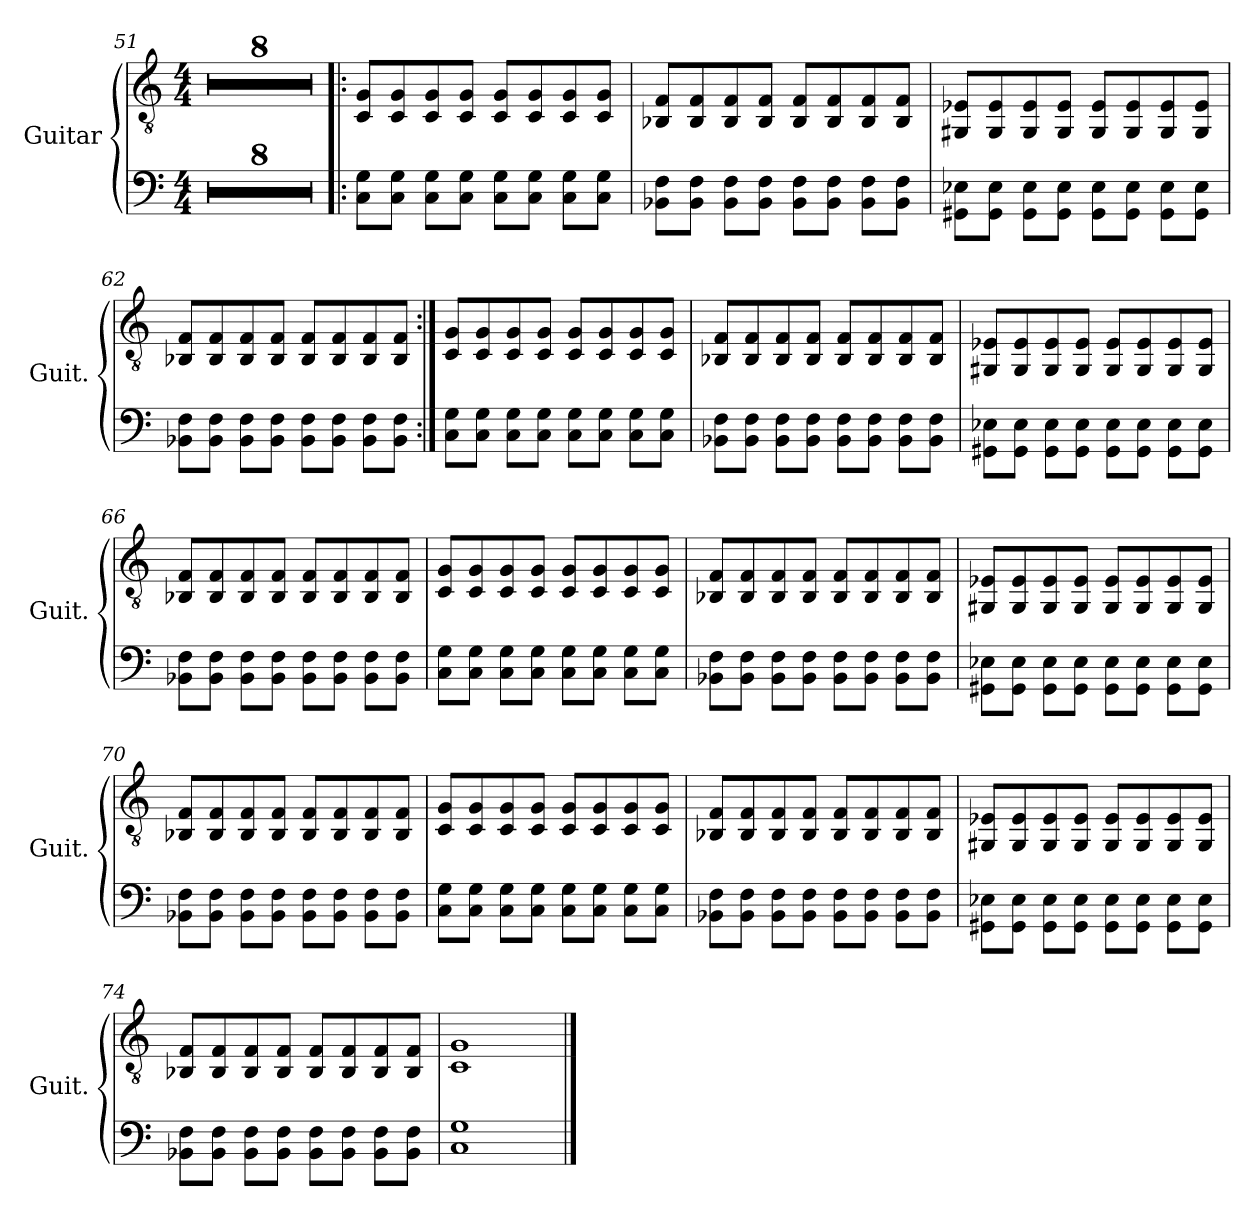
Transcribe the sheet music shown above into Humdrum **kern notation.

**kern	**kern
*part1	*part1
*staff2	*staff1
*I"Guitar	*
*I'Guit.	*
!!LO:LB:g=z
*	*clefGv2
*k[]	*k[]
*M4/4	*M4/4
=51	=51
1r	1r
=52	=52
1r	1r
=53	=53
1r	1r
=54	=54
1r	1r
=55	=55
1r	1r
=56	=56
1r	1r
=57	=57
1r	1r
=58	=58
1r	1r
!!LO:PB:g=z
=59!|:	=59!|:
8C\ 8G\L	8C/ 8G/L
8C\ 8G\J	8C/ 8G/
8C\ 8G\L	8C/ 8G/
8C\ 8G\J	8C/ 8G/J
8C\ 8G\L	8C/ 8G/L
8C\ 8G\J	8C/ 8G/
8C\ 8G\L	8C/ 8G/
8C\ 8G\J	8C/ 8G/J
=60	=60
8BB-X\ 8F\L	8BB-X/ 8F/L
8BB-\ 8F\J	8BB-/ 8F/
8BB-\ 8F\L	8BB-/ 8F/
8BB-\ 8F\J	8BB-/ 8F/J
8BB-\ 8F\L	8BB-/ 8F/L
8BB-\ 8F\J	8BB-/ 8F/
8BB-\ 8F\L	8BB-/ 8F/
8BB-\ 8F\J	8BB-/ 8F/J
=61	=61
8GG#X\ 8E-X\L	8GG#X/ 8E-X/L
8GG#\ 8E-\J	8GG#/ 8E-/
8GG#\ 8E-\L	8GG#/ 8E-/
8GG#\ 8E-\J	8GG#/ 8E-/J
8GG#\ 8E-\L	8GG#/ 8E-/L
8GG#\ 8E-\J	8GG#/ 8E-/
8GG#\ 8E-\L	8GG#/ 8E-/
8GG#\ 8E-\J	8GG#/ 8E-/J
!!LO:LB:g=z
=62	=62
8BB-X\ 8F\L	8BB-X/ 8F/L
8BB-\ 8F\J	8BB-/ 8F/
8BB-\ 8F\L	8BB-/ 8F/
8BB-\ 8F\J	8BB-/ 8F/J
8BB-\ 8F\L	8BB-/ 8F/L
8BB-\ 8F\J	8BB-/ 8F/
8BB-\ 8F\L	8BB-/ 8F/
8BB-\ 8F\J	8BB-/ 8F/J
=63:|!	=63:|!
8C\ 8G\L	8C/ 8G/L
8C\ 8G\J	8C/ 8G/
8C\ 8G\L	8C/ 8G/
8C\ 8G\J	8C/ 8G/J
8C\ 8G\L	8C/ 8G/L
8C\ 8G\J	8C/ 8G/
8C\ 8G\L	8C/ 8G/
8C\ 8G\J	8C/ 8G/J
=64	=64
8BB-X\ 8F\L	8BB-X/ 8F/L
8BB-\ 8F\J	8BB-/ 8F/
8BB-\ 8F\L	8BB-/ 8F/
8BB-\ 8F\J	8BB-/ 8F/J
8BB-\ 8F\L	8BB-/ 8F/L
8BB-\ 8F\J	8BB-/ 8F/
8BB-\ 8F\L	8BB-/ 8F/
8BB-\ 8F\J	8BB-/ 8F/J
!!LO:LB:g=z
=65	=65
8GG#X\ 8E-X\L	8GG#X/ 8E-X/L
8GG#\ 8E-\J	8GG#/ 8E-/
8GG#\ 8E-\L	8GG#/ 8E-/
8GG#\ 8E-\J	8GG#/ 8E-/J
8GG#\ 8E-\L	8GG#/ 8E-/L
8GG#\ 8E-\J	8GG#/ 8E-/
8GG#\ 8E-\L	8GG#/ 8E-/
8GG#\ 8E-\J	8GG#/ 8E-/J
=66	=66
8BB-X\ 8F\L	8BB-X/ 8F/L
8BB-\ 8F\J	8BB-/ 8F/
8BB-\ 8F\L	8BB-/ 8F/
8BB-\ 8F\J	8BB-/ 8F/J
8BB-\ 8F\L	8BB-/ 8F/L
8BB-\ 8F\J	8BB-/ 8F/
8BB-\ 8F\L	8BB-/ 8F/
8BB-\ 8F\J	8BB-/ 8F/J
=67	=67
8C\ 8G\L	8C/ 8G/L
8C\ 8G\J	8C/ 8G/
8C\ 8G\L	8C/ 8G/
8C\ 8G\J	8C/ 8G/J
8C\ 8G\L	8C/ 8G/L
8C\ 8G\J	8C/ 8G/
8C\ 8G\L	8C/ 8G/
8C\ 8G\J	8C/ 8G/J
=68	=68
8BB-X\ 8F\L	8BB-X/ 8F/L
8BB-\ 8F\J	8BB-/ 8F/
8BB-\ 8F\L	8BB-/ 8F/
8BB-\ 8F\J	8BB-/ 8F/J
8BB-\ 8F\L	8BB-/ 8F/L
8BB-\ 8F\J	8BB-/ 8F/
8BB-\ 8F\L	8BB-/ 8F/
8BB-\ 8F\J	8BB-/ 8F/J
!!LO:LB:g=z
=69	=69
8GG#X\ 8E-X\L	8GG#X/ 8E-X/L
8GG#\ 8E-\J	8GG#/ 8E-/
8GG#\ 8E-\L	8GG#/ 8E-/
8GG#\ 8E-\J	8GG#/ 8E-/J
8GG#\ 8E-\L	8GG#/ 8E-/L
8GG#\ 8E-\J	8GG#/ 8E-/
8GG#\ 8E-\L	8GG#/ 8E-/
8GG#\ 8E-\J	8GG#/ 8E-/J
=70	=70
8BB-X\ 8F\L	8BB-X/ 8F/L
8BB-\ 8F\J	8BB-/ 8F/
8BB-\ 8F\L	8BB-/ 8F/
8BB-\ 8F\J	8BB-/ 8F/J
8BB-\ 8F\L	8BB-/ 8F/L
8BB-\ 8F\J	8BB-/ 8F/
8BB-\ 8F\L	8BB-/ 8F/
8BB-\ 8F\J	8BB-/ 8F/J
=71	=71
8C\ 8G\L	8C/ 8G/L
8C\ 8G\J	8C/ 8G/
8C\ 8G\L	8C/ 8G/
8C\ 8G\J	8C/ 8G/J
8C\ 8G\L	8C/ 8G/L
8C\ 8G\J	8C/ 8G/
8C\ 8G\L	8C/ 8G/
8C\ 8G\J	8C/ 8G/J
=72	=72
8BB-X\ 8F\L	8BB-X/ 8F/L
8BB-\ 8F\J	8BB-/ 8F/
8BB-\ 8F\L	8BB-/ 8F/
8BB-\ 8F\J	8BB-/ 8F/J
8BB-\ 8F\L	8BB-/ 8F/L
8BB-\ 8F\J	8BB-/ 8F/
8BB-\ 8F\L	8BB-/ 8F/
8BB-\ 8F\J	8BB-/ 8F/J
!!LO:LB:g=z
=73	=73
8GG#X\ 8E-X\L	8GG#X/ 8E-X/L
8GG#\ 8E-\J	8GG#/ 8E-/
8GG#\ 8E-\L	8GG#/ 8E-/
8GG#\ 8E-\J	8GG#/ 8E-/J
8GG#\ 8E-\L	8GG#/ 8E-/L
8GG#\ 8E-\J	8GG#/ 8E-/
8GG#\ 8E-\L	8GG#/ 8E-/
8GG#\ 8E-\J	8GG#/ 8E-/J
=74	=74
8BB-X\ 8F\L	8BB-X/ 8F/L
8BB-\ 8F\J	8BB-/ 8F/
8BB-\ 8F\L	8BB-/ 8F/
8BB-\ 8F\J	8BB-/ 8F/J
8BB-\ 8F\L	8BB-/ 8F/L
8BB-\ 8F\J	8BB-/ 8F/
8BB-\ 8F\L	8BB-/ 8F/
8BB-\ 8F\J	8BB-/ 8F/J
=75	=75
1C 1G	1C 1G
==	==
*-	*-
